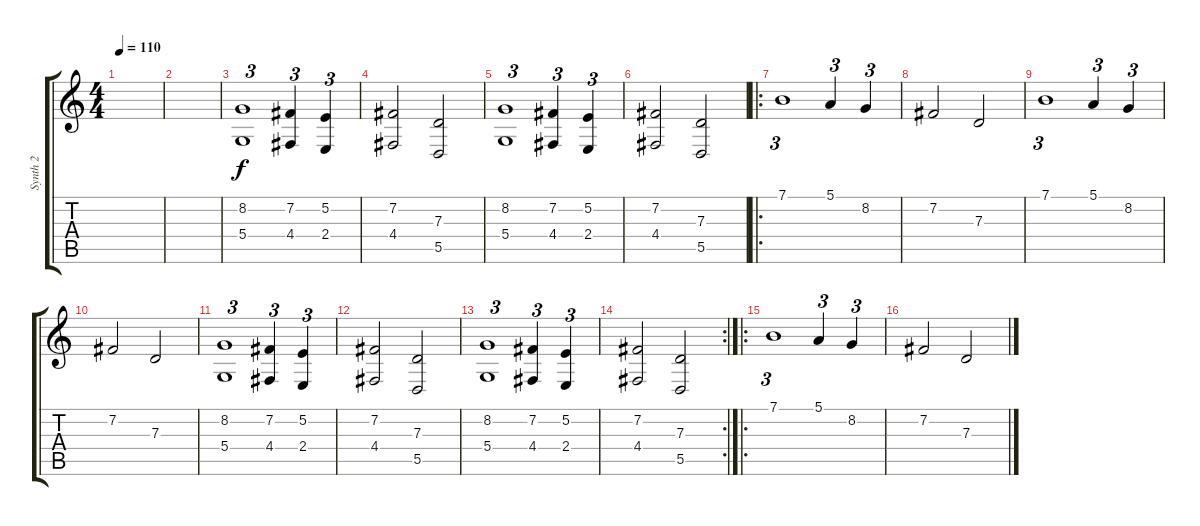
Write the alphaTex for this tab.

\track ("Synth 2" "Synth 2") {instrument choiraahs}
\staff {score tabs}
\tuning (E4 B3 G3 D3 A2 E2) {hide}
\ts (4 4)
\tempo 110
\clef g2
\ks c
|
|
(8.2 5.4).1{tu (3 2) instrument choiraahs} (7.2 4.4).4{tu (3 2)} (5.2 2.4).4{tu (3 2)} |
(7.2 4.4).2 (7.3 5.5).2 |
(8.2 5.4).1{tu (3 2)} (7.2 4.4).4{tu (3 2)} (5.2 2.4).4{tu (3 2)} |
(7.2 4.4).2 (7.3 5.5).2 |
\ro
7.1.1{tu (3 2)} 5.1.4{tu (3 2)} 8.2.4{tu (3 2)} |
7.2.2 7.3.2 |
7.1.1{tu (3 2)} 5.1.4{tu (3 2)} 8.2.4{tu (3 2)} |
7.2.2 7.3.2 |
(8.2 5.4).1{tu (3 2)} (7.2 4.4).4{tu (3 2)} (5.2 2.4).4{tu (3 2)} |
(7.2 4.4).2 (7.3 5.5).2 |
(8.2 5.4).1{tu (3 2)} (7.2 4.4).4{tu (3 2)} (5.2 2.4).4{tu (3 2)} |
\rc 2
(7.2 4.4).2 (7.3 5.5).2 |
\ro
7.1.1{tu (3 2)} 5.1.4{tu (3 2)} 8.2.4{tu (3 2)} |
7.2.2 7.3.2
